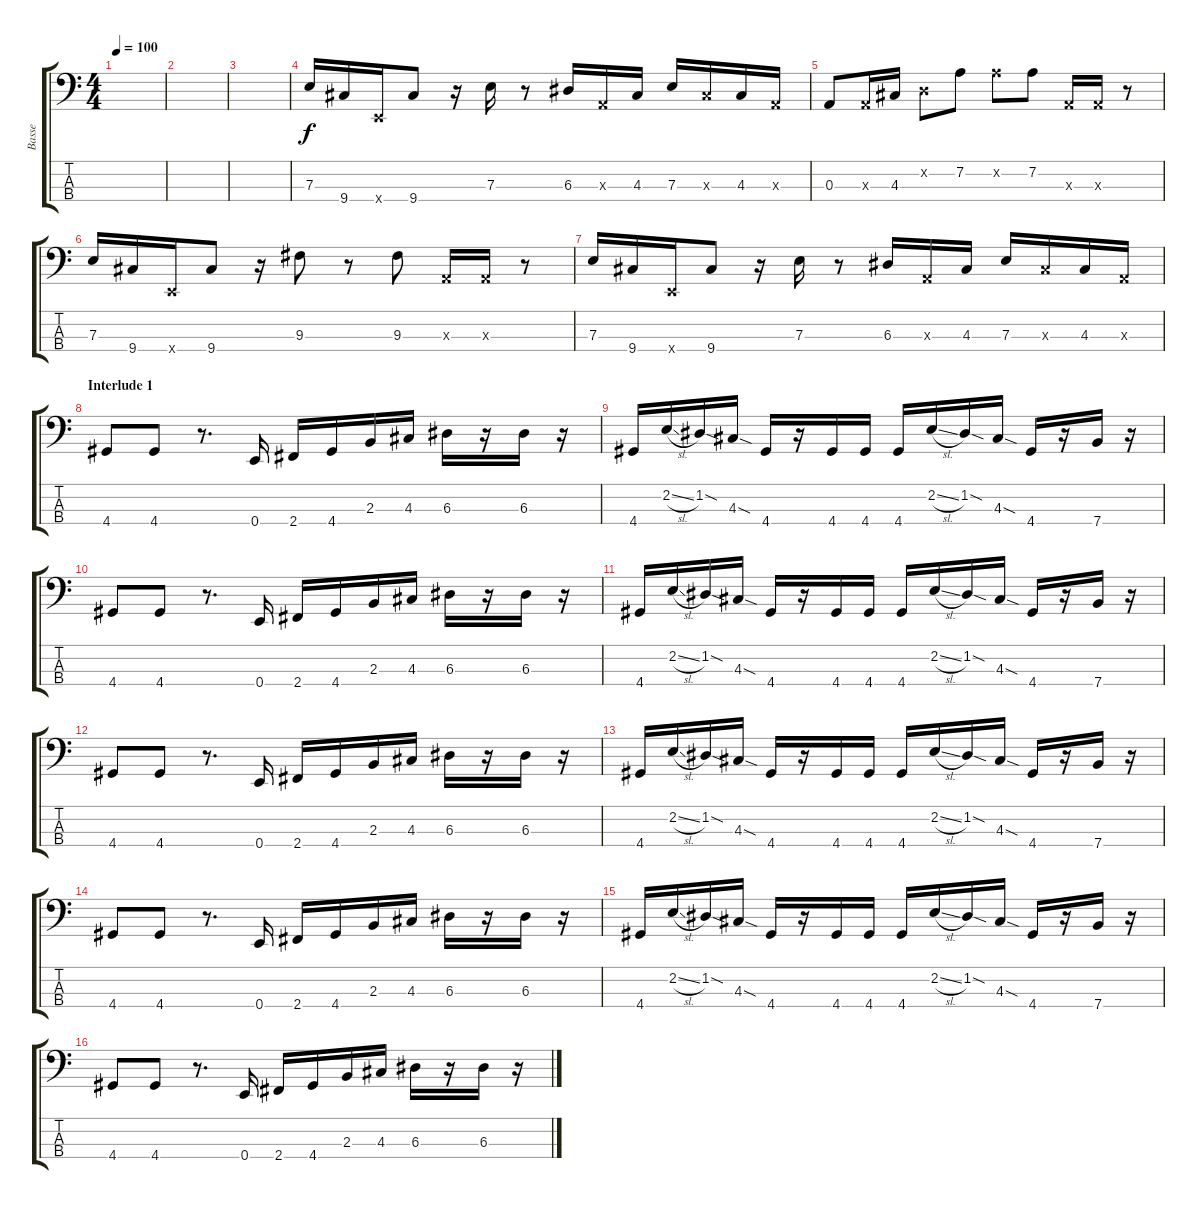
\track ("Basse" "Basse") {instrument synthbass2}
\staff {score tabs}
\tuning (G2 D2 A1 E1) {hide}
\ts (4 4)
\tempo 100
\clef f4
\ks c
|
|
|
7.3.16 9.4.16 0.4{x}.16 9.4.8 r.16 7.3.16 r.8 6.3.16 0.3{x}.16 4.3.16 7.3.16 4.3{x}.16 4.3.16 0.3{x}.16 |
0.3.8 0.3{x}.16 4.3.16 0.2{x}.8 7.2.8 7.2{x}.8 7.2.8 0.3{x}.16 0.3{x}.16 r.8 |
7.3.16 9.4.16 0.4{x}.16 9.4.8 r.16 9.3.8 r.8 9.3.8 0.3{x}.16 0.3{x}.16 r.8 |
7.3.16 9.4.16 0.4{x}.16 9.4.8 r.16 7.3.16 r.8 6.3.16 0.3{x}.16 4.3.16 7.3.16 4.3{x}.16 4.3.16 0.3{x}.16 |
\section ("" "Interlude 1")
4.4.8 4.4.8 r.8{d} 0.4.16 2.4.16 4.4.16 2.3.16 4.3.16 6.3.16 r.16 6.3.16 r.16 |
4.4.16 2.2{sl}.16 1.2{sod}.16 4.3{sod}.16 4.4.16 r.16 4.4.16 4.4.16 4.4.16 2.2{sl}.16 1.2{sod}.16 4.3{sod}.16 4.4.16 r.16 7.4.16 r.16 |
4.4.8 4.4.8 r.8{d} 0.4.16 2.4.16 4.4.16 2.3.16 4.3.16 6.3.16 r.16 6.3.16 r.16 |
4.4.16 2.2{sl}.16 1.2{sod}.16 4.3{sod}.16 4.4.16 r.16 4.4.16 4.4.16 4.4.16 2.2{sl}.16 1.2{sod}.16 4.3{sod}.16 4.4.16 r.16 7.4.16 r.16 |
4.4.8 4.4.8 r.8{d} 0.4.16 2.4.16 4.4.16 2.3.16 4.3.16 6.3.16 r.16 6.3.16 r.16 |
4.4.16 2.2{sl}.16 1.2{sod}.16 4.3{sod}.16 4.4.16 r.16 4.4.16 4.4.16 4.4.16 2.2{sl}.16 1.2{sod}.16 4.3{sod}.16 4.4.16 r.16 7.4.16 r.16 |
4.4.8 4.4.8 r.8{d} 0.4.16 2.4.16 4.4.16 2.3.16 4.3.16 6.3.16 r.16 6.3.16 r.16 |
4.4.16 2.2{sl}.16 1.2{sod}.16 4.3{sod}.16 4.4.16 r.16 4.4.16 4.4.16 4.4.16 2.2{sl}.16 1.2{sod}.16 4.3{sod}.16 4.4.16 r.16 7.4.16 r.16 |
4.4.8 4.4.8 r.8{d} 0.4.16 2.4.16 4.4.16 2.3.16 4.3.16 6.3.16 r.16 6.3.16 r.16
